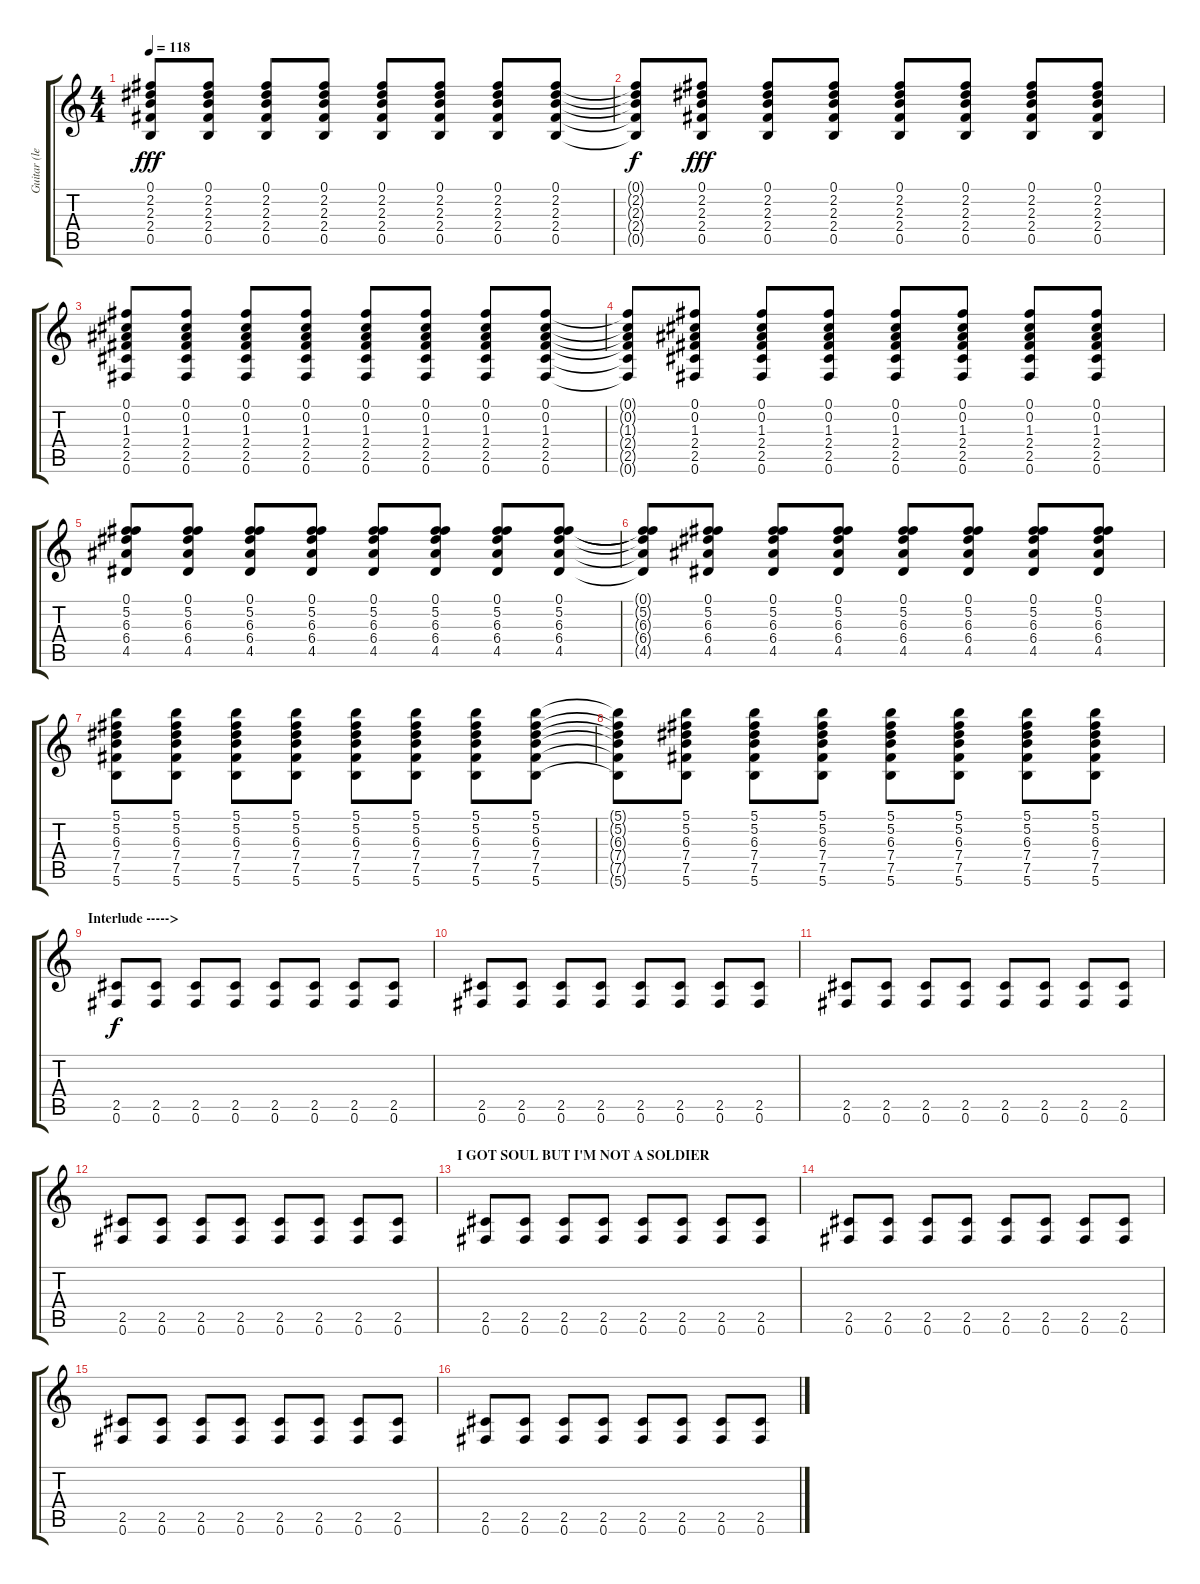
\track ("Guitar (left)" "Guitar (le") {instrument overdrivenguitar}
\staff {score tabs}
\tuning (Gb4 Db4 A3 E3 B2 Gb2) {hide}
\ts (4 4)
\tempo 118
\clef g2
\ks c
(0.1 2.2 2.3 2.4 0.5).8{dy fff} (0.1 2.2 2.3 2.4 0.5).8 (0.1 2.2 2.3 2.4 0.5).8 (0.1 2.2 2.3 2.4 0.5).8 (0.1 2.2 2.3 2.4 0.5).8 (0.1 2.2 2.3 2.4 0.5).8 (0.1 2.2 2.3 2.4 0.5).8 (0.1 2.2 2.3 2.4 0.5).8 |
(0.1{t} 2.2{t} 2.3{t} 2.4{t} 0.5{t}).8{dy f} (0.1 2.2 2.3 2.4 0.5).8{dy fff} (0.1 2.2 2.3 2.4 0.5).8 (0.1 2.2 2.3 2.4 0.5).8 (0.1 2.2 2.3 2.4 0.5).8 (0.1 2.2 2.3 2.4 0.5).8 (0.1 2.2 2.3 2.4 0.5).8 (0.1 2.2 2.3 2.4 0.5).8 |
(0.1 0.2 1.3 2.4 2.5 0.6).8 (0.1 0.2 1.3 2.4 2.5 0.6).8 (0.1 0.2 1.3 2.4 2.5 0.6).8 (0.1 0.2 1.3 2.4 2.5 0.6).8 (0.1 0.2 1.3 2.4 2.5 0.6).8 (0.1 0.2 1.3 2.4 2.5 0.6).8 (0.1 0.2 1.3 2.4 2.5 0.6).8 (0.1 0.2 1.3 2.4 2.5 0.6).8 |
(0.1{t} 0.2{t} 1.3{t} 2.4{t} 2.5{t} 0.6{t}).8 (0.1 0.2 1.3 2.4 2.5 0.6).8 (0.1 0.2 1.3 2.4 2.5 0.6).8 (0.1 0.2 1.3 2.4 2.5 0.6).8 (0.1 0.2 1.3 2.4 2.5 0.6).8 (0.1 0.2 1.3 2.4 2.5 0.6).8 (0.1 0.2 1.3 2.4 2.5 0.6).8 (0.1 0.2 1.3 2.4 2.5 0.6).8 |
(0.1 5.2 6.3 6.4 4.5).8 (0.1 5.2 6.3 6.4 4.5).8 (0.1 5.2 6.3 6.4 4.5).8 (0.1 5.2 6.3 6.4 4.5).8 (0.1 5.2 6.3 6.4 4.5).8 (0.1 5.2 6.3 6.4 4.5).8 (0.1 5.2 6.3 6.4 4.5).8 (0.1 5.2 6.3 6.4 4.5).8 |
(0.1{t} 5.2{t} 6.3{t} 6.4{t} 4.5{t}).8 (0.1 5.2 6.3 6.4 4.5).8 (0.1 5.2 6.3 6.4 4.5).8 (0.1 5.2 6.3 6.4 4.5).8 (0.1 5.2 6.3 6.4 4.5).8 (0.1 5.2 6.3 6.4 4.5).8 (0.1 5.2 6.3 6.4 4.5).8 (0.1 5.2 6.3 6.4 4.5).8 |
(5.1 5.2 6.3 7.4 7.5 5.6).8 (5.1 5.2 6.3 7.4 7.5 5.6).8 (5.1 5.2 6.3 7.4 7.5 5.6).8 (5.1 5.2 6.3 7.4 7.5 5.6).8 (5.1 5.2 6.3 7.4 7.5 5.6).8 (5.1 5.2 6.3 7.4 7.5 5.6).8 (5.1 5.2 6.3 7.4 7.5 5.6).8 (5.1 5.2 6.3 7.4 7.5 5.6).8 |
(5.1{t} 5.2{t} 6.3{t} 7.4{t} 7.5{t} 5.6{t}).8 (5.1 5.2 6.3 7.4 7.5 5.6).8 (5.1 5.2 6.3 7.4 7.5 5.6).8 (5.1 5.2 6.3 7.4 7.5 5.6).8 (5.1 5.2 6.3 7.4 7.5 5.6).8 (5.1 5.2 6.3 7.4 7.5 5.6).8 (5.1 5.2 6.3 7.4 7.5 5.6).8 (5.1 5.2 6.3 7.4 7.5 5.6).8 |
\section ("" "Interlude ----->")
(2.5 0.6).8{dy f volume 12 balance 2 instrument electricguitarmuted} (2.5 0.6).8 (2.5 0.6).8 (2.5 0.6).8 (2.5 0.6).8 (2.5 0.6).8 (2.5 0.6).8 (2.5 0.6).8 |
(2.5 0.6).8 (2.5 0.6).8 (2.5 0.6).8 (2.5 0.6).8 (2.5 0.6).8 (2.5 0.6).8 (2.5 0.6).8 (2.5 0.6).8 |
(2.5 0.6).8 (2.5 0.6).8 (2.5 0.6).8 (2.5 0.6).8 (2.5 0.6).8 (2.5 0.6).8 (2.5 0.6).8 (2.5 0.6).8 |
(2.5 0.6).8 (2.5 0.6).8 (2.5 0.6).8 (2.5 0.6).8 (2.5 0.6).8 (2.5 0.6).8 (2.5 0.6).8 (2.5 0.6).8 |
\section ("" "I GOT SOUL BUT I'M NOT A SOLDIER")
(2.5 0.6).8 (2.5 0.6).8 (2.5 0.6).8 (2.5 0.6).8 (2.5 0.6).8 (2.5 0.6).8 (2.5 0.6).8 (2.5 0.6).8 |
(2.5 0.6).8 (2.5 0.6).8 (2.5 0.6).8 (2.5 0.6).8 (2.5 0.6).8 (2.5 0.6).8 (2.5 0.6).8 (2.5 0.6).8 |
(2.5 0.6).8 (2.5 0.6).8 (2.5 0.6).8 (2.5 0.6).8 (2.5 0.6).8 (2.5 0.6).8 (2.5 0.6).8 (2.5 0.6).8 |
(2.5 0.6).8 (2.5 0.6).8 (2.5 0.6).8 (2.5 0.6).8 (2.5 0.6).8 (2.5 0.6).8 (2.5 0.6).8 (2.5 0.6).8
